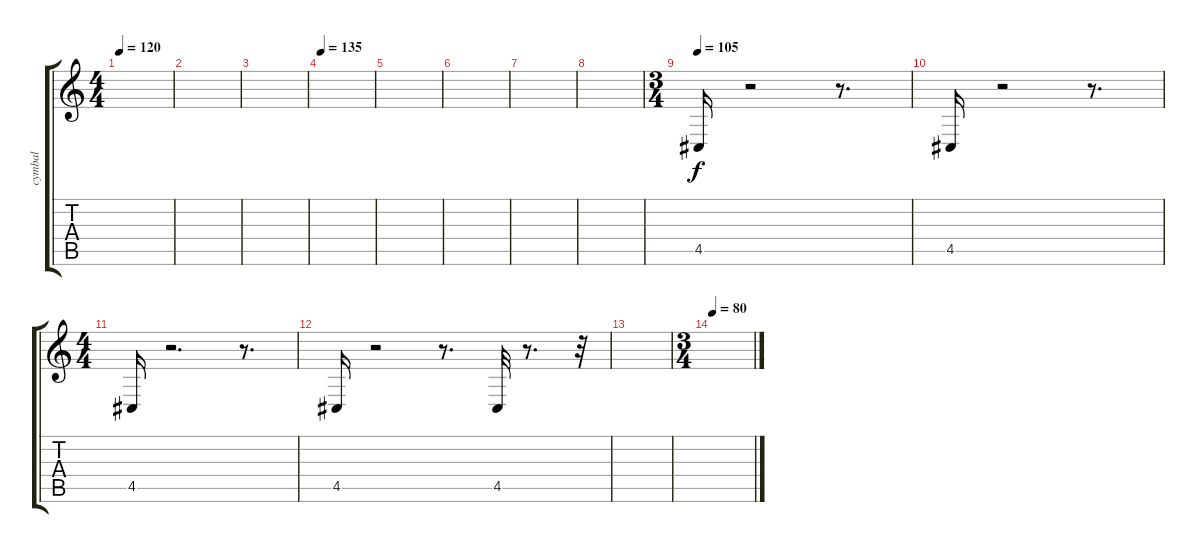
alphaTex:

\track ("cymbal" "cymbal") {instrument reversecymbal}
\staff {score tabs}
\tuning (E4 B3 G3 D3 A2 E2) {hide}
\ts (4 4)
\tempo 120
\clef g2
\ks c
|
|
|
\tempo 135
|
|
|
|
|
\ts (3 4)
\tempo 105
4.5.16 r.2 r.8{d} |
4.5.16 r.2 r.8{d} |
\ts (4 4)
4.5.16 r.2{d} r.8{d} |
4.5.16 r.2 r.8{d} 4.5.32 r.8{d} r.32 |
|
\ts (3 4)
\tempo 80
